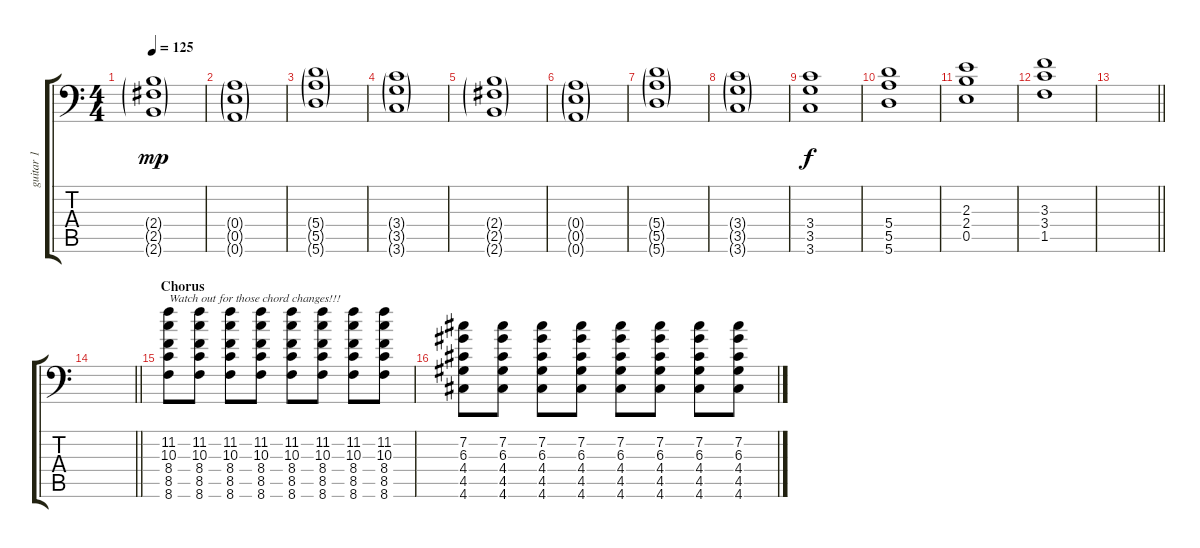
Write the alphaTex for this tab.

\track ("guitar 1" "guitar 1") {instrument distortionguitar}
\staff {score tabs}
\tuning (B3 Gb3 D3 A2 E2 A1) {hide}
\ts (4 4)
\tempo 125
\clef f4
\ks c
(2.4{g} 2.5{g} 2.6{g}).1{dy mp} |
(0.4{g} 0.5{g} 0.6{g}).1 |
(5.4{g} 5.5{g} 5.6{g}).1 |
(3.4{g} 3.5{g} 3.6{g}).1 |
(2.4{g} 2.5{g} 2.6{g}).1 |
(0.4{g} 0.5{g} 0.6{g}).1 |
(5.4{g} 5.5{g} 5.6{g}).1 |
(3.4{g} 3.5{g} 3.6{g}).1 |
(3.4 3.5 3.6).1{dy f} |
(5.4 5.5 5.6).1 |
(2.3 2.4 0.5).1 |
(3.3 3.4 1.5).1 |
\barLineRight lightlight
|
\barLineRight lightlight
|
\section ("" "Chorus")
(11.2 10.3 8.4 8.5 8.6).8{txt "Watch out for those chord changes!!!"} (11.2 10.3 8.4 8.5 8.6).8 (11.2 10.3 8.4 8.5 8.6).8 (11.2 10.3 8.4 8.5 8.6).8 (11.2 10.3 8.4 8.5 8.6).8 (11.2 10.3 8.4 8.5 8.6).8 (11.2 10.3 8.4 8.5 8.6).8 (11.2 10.3 8.4 8.5 8.6).8 |
(7.2 6.3 4.4 4.5 4.6).8 (7.2 6.3 4.4 4.5 4.6).8 (7.2 6.3 4.4 4.5 4.6).8 (7.2 6.3 4.4 4.5 4.6).8 (7.2 6.3 4.4 4.5 4.6).8 (7.2 6.3 4.4 4.5 4.6).8 (7.2 6.3 4.4 4.5 4.6).8 (7.2 6.3 4.4 4.5 4.6).8
